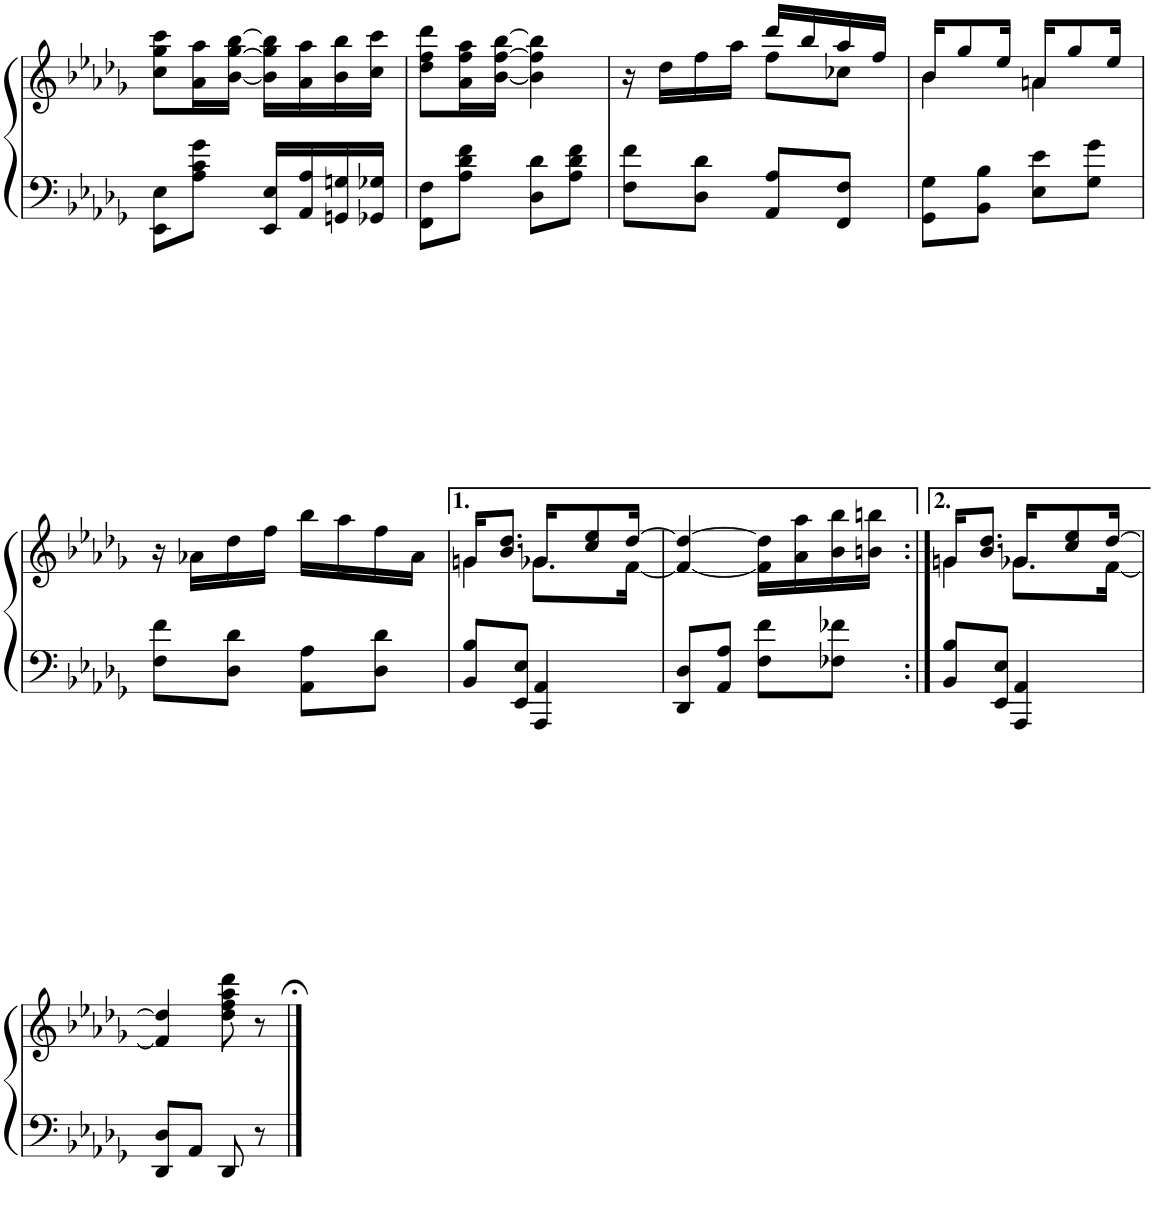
**kern	**kern
*part1	*part1
*staff2	*staff1
*I"Piano	*
*I'Pno	*
!!LO:PB:g=z
*clefF4	*clefG2
*k[b-e-a-d-g-]	*k[b-e-a-d-g-]
*M2/4	*M2/4
=86	=86
8EE-\ 8E-\L	8cc\ 8gg-\ 8ccc\L
8A-\ 8c\ 8g-\J	16a-\ 16aa-\L
.	[16b-\ [16gg-\ [16bb-\JJ
16EE-/ 16E-/LL	16b-\] 16gg-\] 16bb-\]LL
16AA-/ 16A-/	16a-\ 16aa-\
16GGn/ 16Gn/	16b-\ 16bb-\
16GG-X/ 16G-X/JJ	16cc\ 16ccc\JJ
=87	=87
8FF\ 8F\L	8dd-\ 8ff\ 8ddd-\L
8A-\ 8d-\ 8f\J	16a-\ 16ff\ 16aa-\L
.	[16b-\ [16ff\ [16bb-\JJ
8D-\ 8d-\L	4b-\] 4ff\] 4bb-\]
8A-\ 8d-\ 8f\J	.
=88	=88
*	*^
8F\ 8f\L	16r	4ryy
.	16dd-\LL	.
8D-\ 8d-\J	16ff\	.
.	16aa-\JJ	.
8AA-/ 8A-/L	16ddd-/LL	8ff\L
.	16bb-/	.
8FF/ 8F/J	16aa-/	8cc-X\J
.	16ff/JJ	.
=89	=89	=89
8GG-\ 8G-\L	16b-/KL	4b-\
.	8gg-/	.
8BB-\ 8B-\J	.	.
.	16ee-/Jk	.
8E-\ 8e-\L	16an/KL	4a\
.	8gg-/	.
8G-\ 8g-\J	.	.
.	16ee-/Jk	.
*	*v	*v
!!LO:LB:g=z
=90	=90
8F\ 8f\L	16r
.	16a-X\LL
8D-\ 8d-\J	16dd-\
.	16ff\JJ
8AA-\ 8A-\L	16bb-\LL
.	16aa-\
8D-\ 8d-\J	16ff\
.	16a-\JJ
=91	=91
*	*^
8BB-/ 8B-/L	16gn/KL	4g\
.	8.b-/ 8.dd-/J	.
8EE-/ 8E-/J	.	.
4AAA-/ 4AA-/	16g-X/KL	8.g-\L
.	8cc/ 8ee-/	.
.	[16dd-/Jk	[16f\Jk
*	*v	*v
=92	=92
8DD-/ 8D-/L	4f/_ 4dd-/_
8AA-/ 8A-/J	.
8F\ 8f\L	16f\] 16dd-\]LL
.	16a-\ 16aa-\
8F-X\ 8f-X\J	16b-\ 16bb-\
.	16bn\ 16bbn\JJ
=93:|!	=93:|!
*	*^
8BB-/ 8B-/L	16gn/KL	4g\
.	8.b-/ 8.dd-/J	.
8EE-/ 8E-/J	.	.
4AAA-/ 4AA-/	16g-X/KL	8.g-\L
.	8cc/ 8ee-/	.
.	[16dd-/Jk	[16f\Jk
*	*v	*v
!!LO:LB:g=z
=94	=94
8DD-/ 8D-/L	4f/] 4dd-/]
8AA-/J	.
8DD-/	8dd-\ 8ff\ 8aa-\ 8ddd-\
8r	8r
==	==
*-	*-
